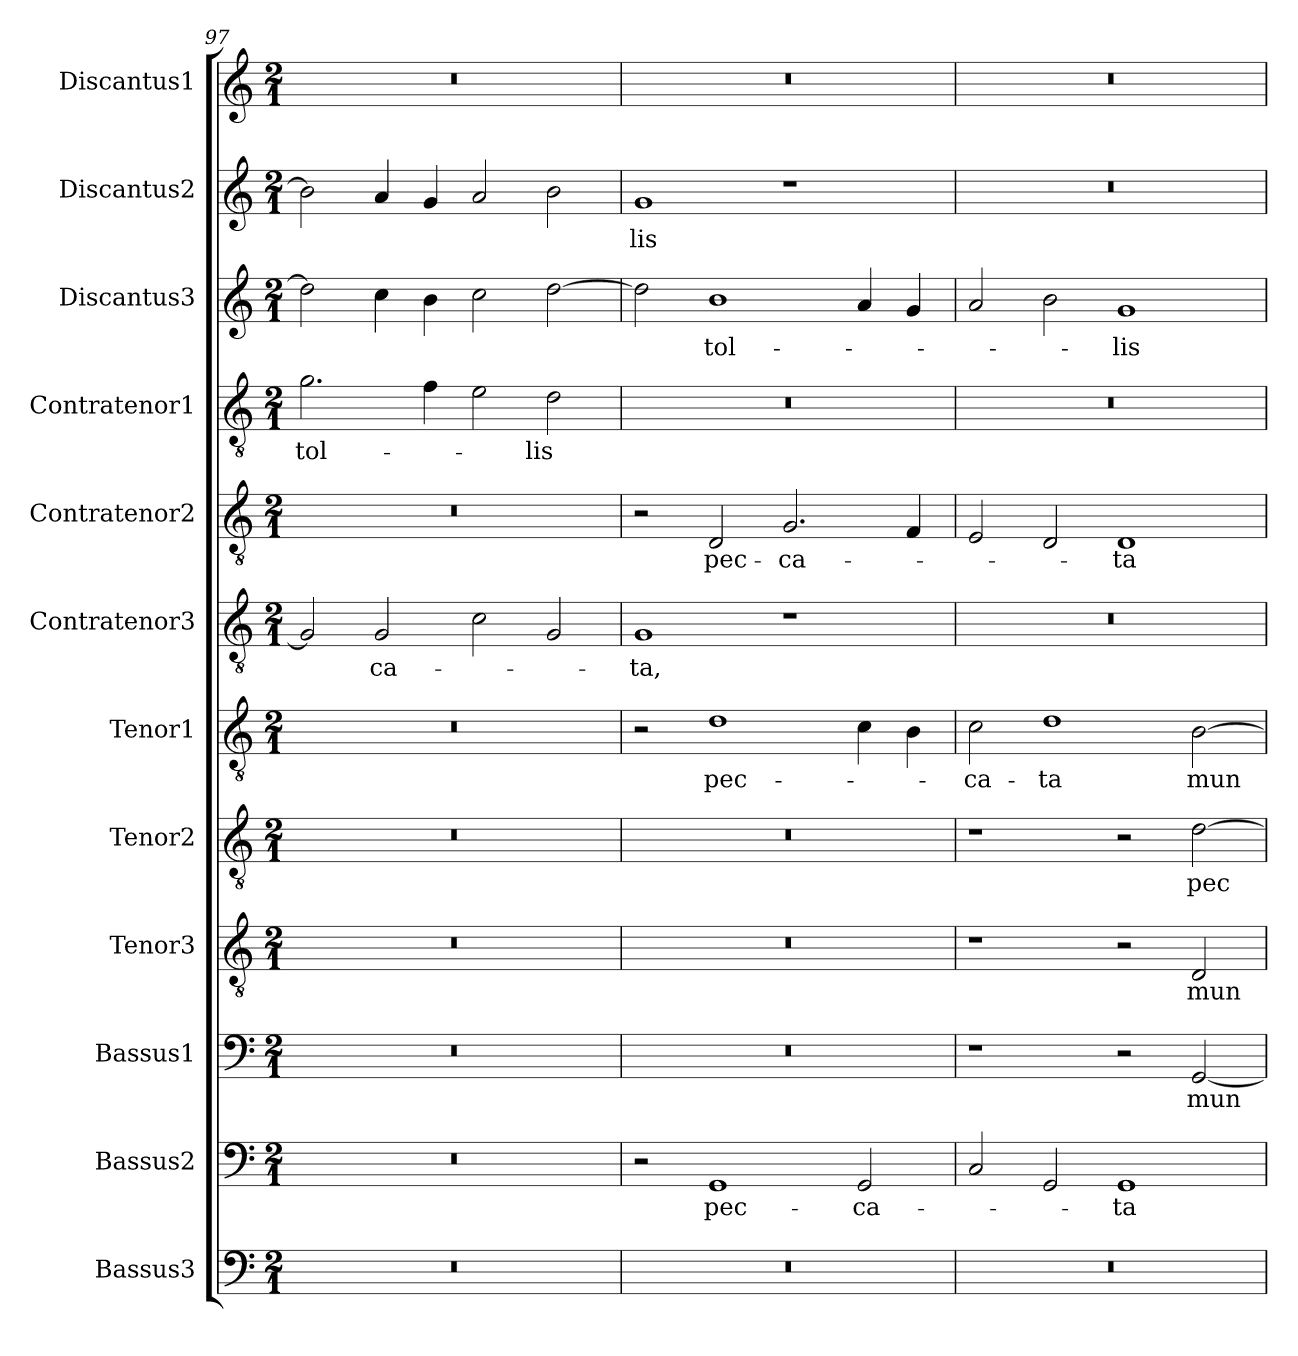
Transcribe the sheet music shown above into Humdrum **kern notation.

**kern	**kern	**text	**kern	**text	**kern	**text	**kern	**text	**kern	**text	**kern	**text	**kern	**text	**kern	**text	**kern	**text	**kern	**text	**kern
*part12	*part11	*part11	*part10	*part10	*part9	*part9	*part8	*part8	*part7	*part7	*part6	*part6	*part5	*part5	*part4	*part4	*part3	*part3	*part2	*part2	*part1
*staff12	*staff11	*staff11	*staff10	*staff10	*staff9	*staff9	*staff8	*staff8	*staff7	*staff7	*staff6	*staff6	*staff5	*staff5	*staff4	*staff4	*staff3	*staff3	*staff2	*staff2	*staff1
*I"Bassus3	*I"Bassus2	*	*I"Bassus1	*	*I"Tenor3	*	*I"Tenor2	*	*I"Tenor1	*	*I"Contratenor3	*	*I"Contratenor2	*	*I"Contratenor1	*	*I"Discantus3	*	*I"Discantus2	*	*I"Discantus1
*I'B3	*I'B2	*	*I'B1	*	*I'T3	*	*I'T2	*	*I'T1	*	*I'Ct3	*	*I'Ct2	*	*I'Ct1	*	*I'D3	*	*I'D2	*	*I'D1
*clefF4	*clefF4	*	*clefF4	*	*clefGv2	*	*clefGv2	*	*clefGv2	*	*clefGv2	*	*clefGv2	*	*clefGv2	*	*clefG2	*	*clefG2	*	*clefG2
*k[]	*k[]	*	*k[]	*	*k[]	*	*k[]	*	*k[]	*	*k[]	*	*k[]	*	*k[]	*	*k[]	*	*k[]	*	*k[]
*M2/1	*M2/1	*	*M2/1	*	*M2/1	*	*M2/1	*	*M2/1	*	*M2/1	*	*M2/1	*	*M2/1	*	*M2/1	*	*M2/1	*	*M2/1
=97	=97	=97	=97	=97	=97	=97	=97	=97	=97	=97	=97	=97	=97	=97	=97	=97	=97	=97	=97	=97	=97
0r	0r	.	0r	.	0r	.	0r	.	0r	.	2G/]	.	0r	.	2.g\	tol-	2dd\]	.	2b\]	.	0r
.	.	.	.	.	.	.	.	.	.	.	2G/	-ca-	.	.	.	.	4cc\	.	4a/	.	.
.	.	.	.	.	.	.	.	.	.	.	.	.	.	.	4f\	.	4b\	.	4g/	.	.
.	.	.	.	.	.	.	.	.	.	.	2c\	.	.	.	2e\	.	2cc\	.	2a/	.	.
.	.	.	.	.	.	.	.	.	.	.	2G/	.	.	.	2d\	-lis	[2dd\	.	2b\	.	.
=98	=98	=98	=98	=98	=98	=98	=98	=98	=98	=98	=98	=98	=98	=98	=98	=98	=98	=98	=98	=98	=98
0r	2r	.	0r	.	0r	.	0r	.	2r	.	1G/	-ta,	2r	.	0r	.	2dd\]	.	1g/	-lis	0r
.	1GG/	pec-	.	.	.	.	.	.	1d\	pec-	.	.	2D/	pec-	.	.	1b\	tol-	.	.	.
.	.	.	.	.	.	.	.	.	.	.	1r	.	2.G/	-ca-	.	.	.	.	1r	.	.
.	2GG/	-ca-	.	.	.	.	.	.	4c\	.	.	.	.	.	.	.	4a/	.	.	.	.
.	.	.	.	.	.	.	.	.	4B\	.	.	.	4F/	.	.	.	4g/	.	.	.	.
=99	=99	=99	=99	=99	=99	=99	=99	=99	=99	=99	=99	=99	=99	=99	=99	=99	=99	=99	=99	=99	=99
0r	2C/	.	1r	.	1r	.	1r	.	2c\	-ca-	0r	.	2E/	.	0r	.	2a/	.	0r	.	0r
.	2GG/	.	.	.	.	.	.	.	1d\	-ta	.	.	2D/	.	.	.	2b\	.	.	.	.
.	1GG/	-ta	2r	.	2r	.	2r	.	.	.	.	.	1D/	-ta	.	.	1g/	-lis	.	.	.
.	.	.	[2GG/	mun-	2D/	mun-	[2d\	pec-	[2B\	mun-	.	.	.	.	.	.	.	.	.	.	.
=	=	=	=	=	=	=	=	=	=	=	=	=	=	=	=	=	=	=	=	=	=
*-	*-	*-	*-	*-	*-	*-	*-	*-	*-	*-	*-	*-	*-	*-	*-	*-	*-	*-	*-	*-	*-
